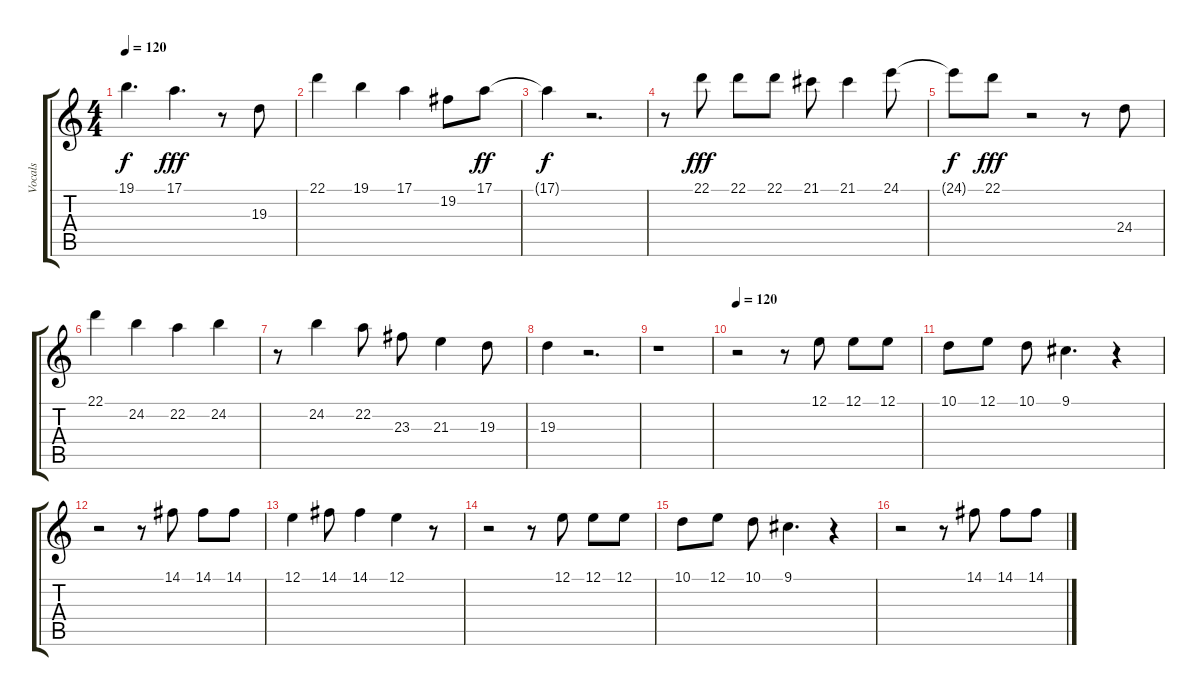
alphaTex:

\track ("Vocals" "Vocals") {instrument lead6voice}
\staff {score tabs}
\tuning (E4 B3 G3 D3 A2 E2) {hide}
\ts (4 4)
\tempo 120
\clef g2
\ks c
19.1{t}.4{d dy f} 17.1.4{d dy fff} r.8 19.3.8 |
22.1.4 19.1.4 17.1.4 19.2.8 17.1.8{dy ff} |
17.1{t}.4{dy f} r.2{d} |
r.8 22.1.8{dy fff} 22.1.8 22.1.8 21.1.8 21.1.4 24.1.8 |
24.1{t}.8{dy f} 22.1.8{dy fff} r.2 r.8 24.4.8 |
22.1.4 24.2.4 22.2.4 24.2.4 |
r.8 24.2.4 22.2.8 23.3.8 21.3.4 19.3.8 |
19.3.4 r.2{d} |
r.1 |
\tempo 120
r.2 r.8 12.1.8 12.1.8 12.1.8 |
10.1.8 12.1.8 10.1.8 9.1.4{d} r.4 |
r.2 r.8 14.1.8 14.1.8 14.1.8 |
12.1.4 14.1.8 14.1.4 12.1.4 r.8 |
r.2 r.8 12.1.8 12.1.8 12.1.8 |
10.1.8 12.1.8 10.1.8 9.1.4{d} r.4 |
r.2 r.8 14.1.8 14.1.8 14.1.8
